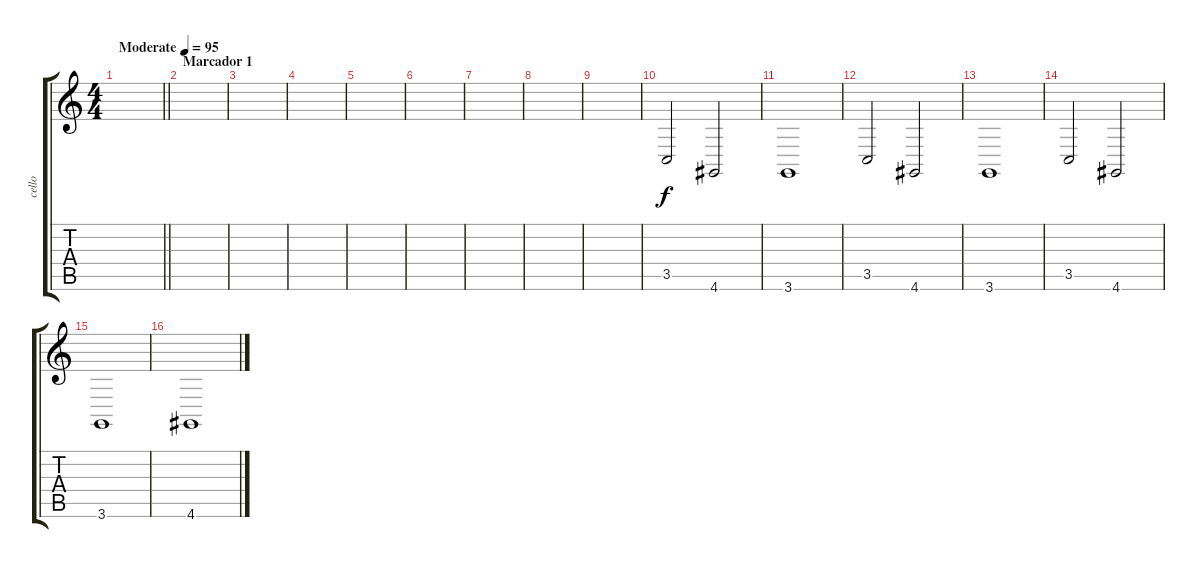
\track ("cello" "cello") {instrument cello}
\staff {score tabs}
\tuning (E4 B3 G3 D3 A2 E2) {hide}
\ts (4 4)
\tempo (95 "Moderate")
\clef g2
\barLineRight lightlight
\ks c
|
\section ("" "Marcador 1")
|
|
|
|
|
|
|
|
3.5.2 4.6.2 |
3.6.1 |
3.5.2 4.6.2 |
3.6.1 |
3.5.2 4.6.2 |
3.6.1 |
4.6.1
